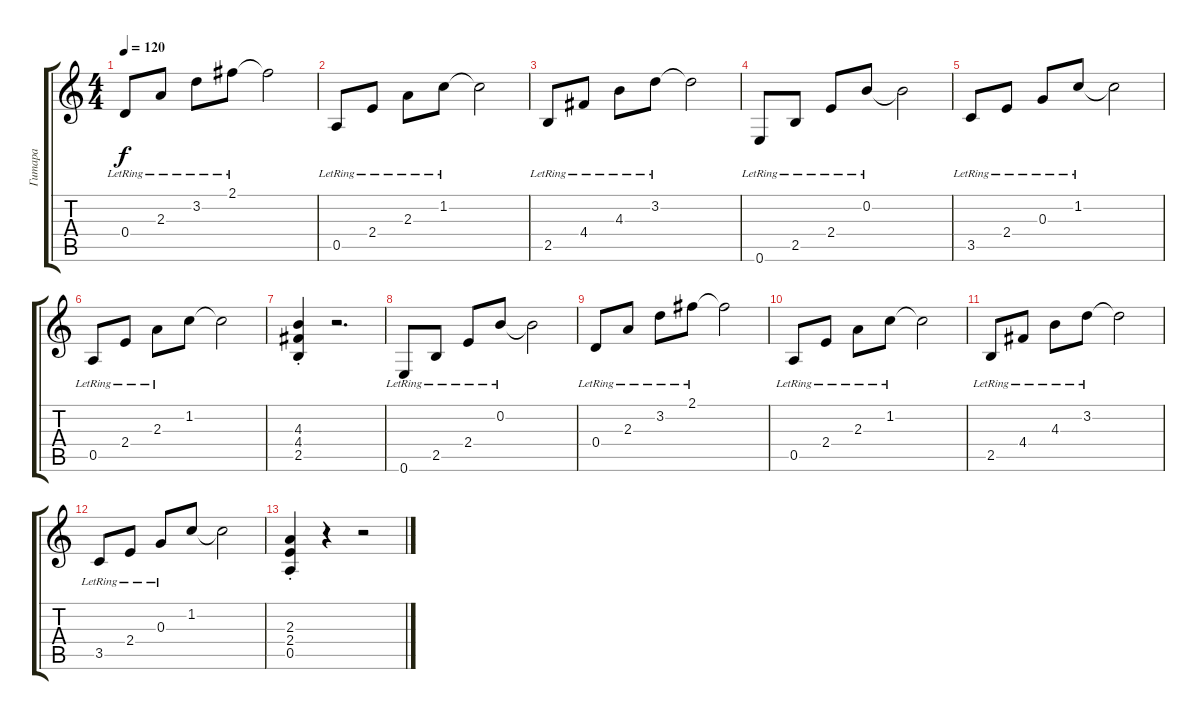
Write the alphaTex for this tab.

\track ("Гитара" "Гитара") {instrument acousticguitarsteel}
\staff {score tabs}
\tuning (E4 B3 G3 D3 A2 E2) {hide}
\ts (4 4)
\tempo 120
\clef g2
\ks c
0.4{lr}.8{dy f} 2.3{lr}.8 3.2{lr}.8 2.1{lr}.8 2.1{t}.2 |
0.5{lr}.8 2.4{lr}.8 2.3{lr}.8 1.2{lr}.8 1.2{t}.2 |
2.5{lr}.8 4.4{lr}.8 4.3{lr}.8 3.2{lr}.8 3.2{t}.2 |
0.6{lr}.8 2.5{lr}.8 2.4{lr}.8 0.2{lr}.8 0.2{t}.2 |
3.5{lr}.8 2.4{lr}.8 0.3{lr}.8 1.2{lr}.8 1.2{t}.2 |
0.5{lr}.8 2.4{lr}.8 2.3{lr}.8 1.2.8 1.2{t}.2 |
(4.3{st} 4.4{st} 2.5{st}).4 r.2{d} |
0.6{lr}.8 2.5{lr}.8 2.4{lr}.8 0.2{lr}.8 0.2{t}.2 |
0.4{lr}.8 2.3{lr}.8 3.2{lr}.8 2.1{lr}.8 2.1{t}.2 |
0.5{lr}.8 2.4{lr}.8 2.3{lr}.8 1.2{lr}.8 1.2{t}.2 |
2.5{lr}.8 4.4{lr}.8 4.3{lr}.8 3.2{lr}.8 3.2{t}.2 |
3.5{lr}.8 2.4{lr}.8 0.3{lr}.8 1.2.8 1.2{t}.2 |
(2.3{st} 2.4{st} 0.5{st}).4 r.4 r.2
